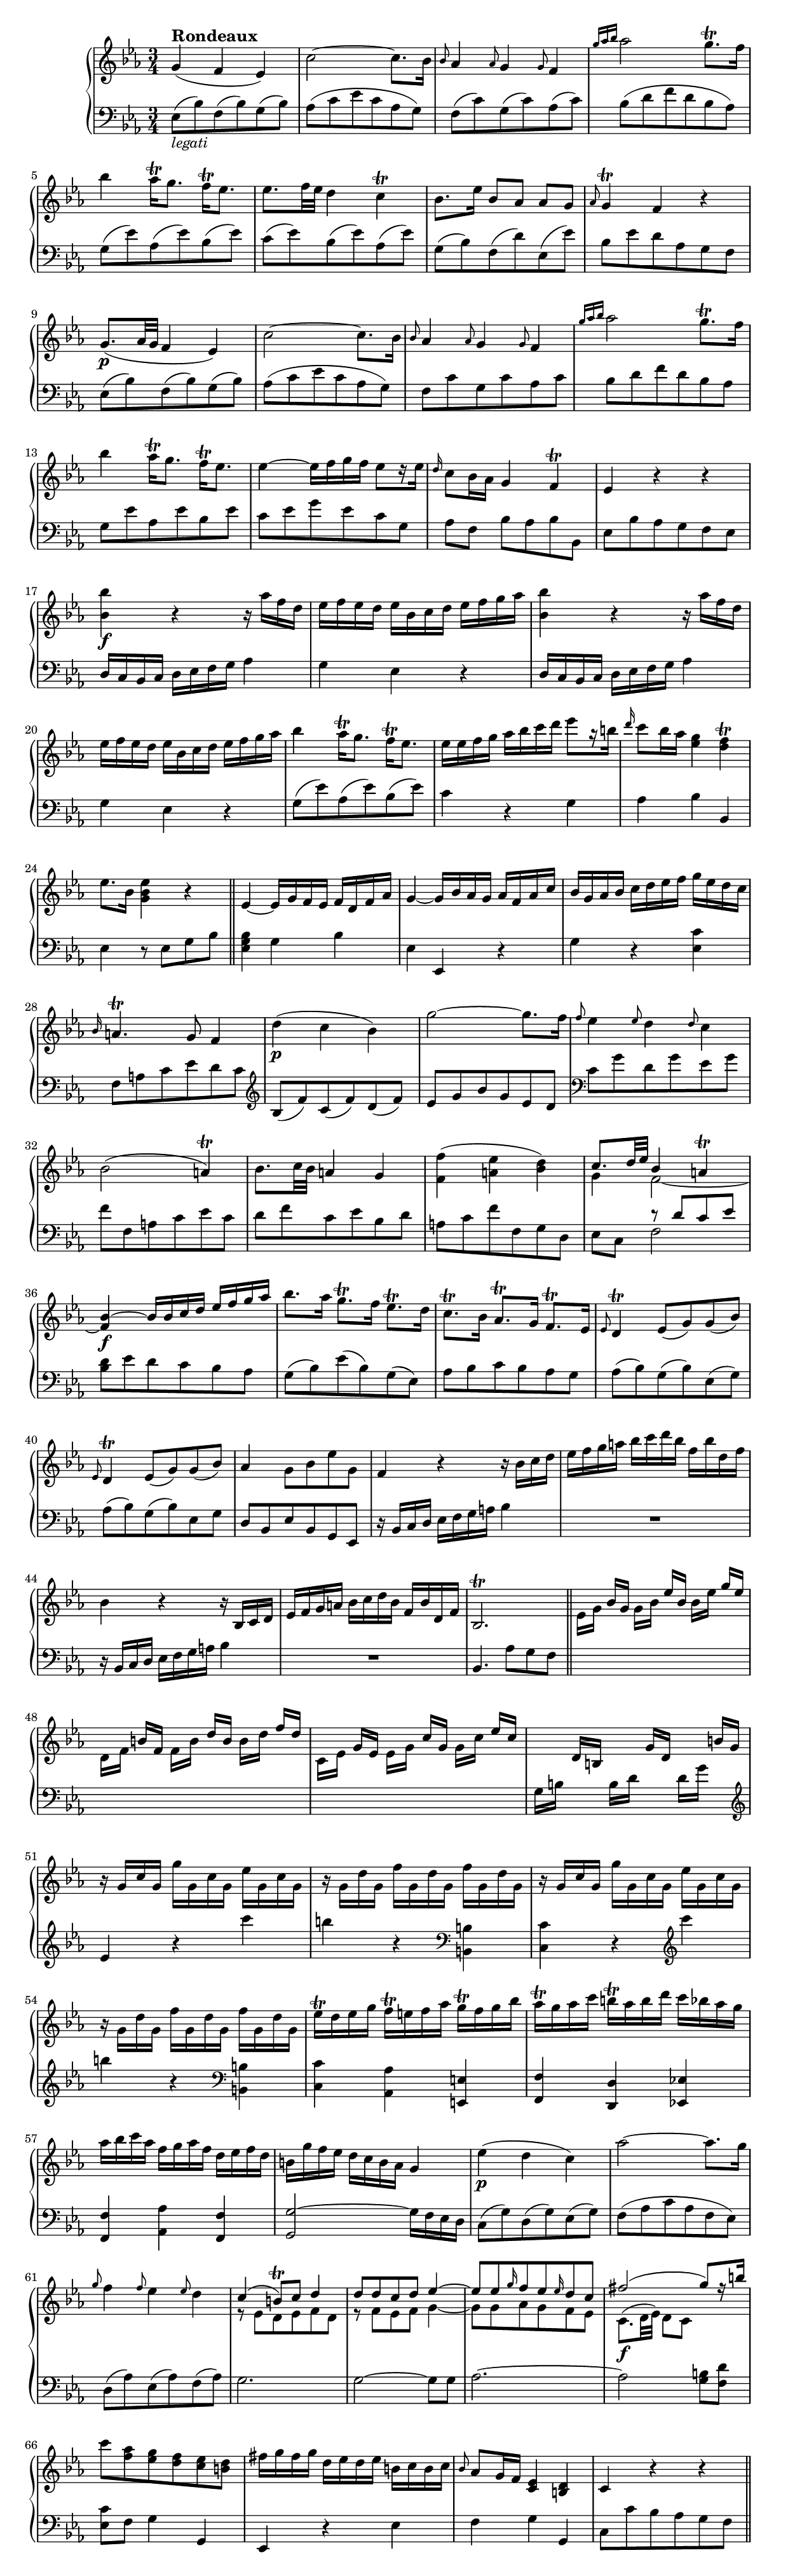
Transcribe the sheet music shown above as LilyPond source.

\version "2.24.0"
\include "../../stylesheets/annotation.ly"
\include "../../stylesheets/score.ly"
\include "../../stylesheets/typography.ly"

piece =  Allegretto

global = {
  \time 3/4
  \key es \major
}

upVoice = \new Voice {
  \relative g' {
    \clef "treble"
    g4 ^\markup \fontsize #1 \bold "Rondeaux" ( f es ) |
    c'2 ~ c8. bes16 |
    \grace { bes8 } as4 \grace { as8 } g4 \grace { g8 } f4 |
    \grace { g'16 as bes } as2 g8. \trill f16 |
    bes4 as16 \trill g8. f16 \trill es8. |
    es8. f32 es d4 c \trill |
    bes8. es16 bes8 [ as ] as [ g ] |
    \grace { as8 } g4 \trill f r |
    g8. ( \p as32 g f4 es) | \barNumberCheck #10
    c'2 ~ c8. bes16 |
    \grace { bes8 } as4 \grace { as8 } g4 \grace { g8 } f4 |
    \grace { g'16 as bes } as2 g8. \trill f16 |
    bes4 as16 \trill g8. f16 \trill es8. |
    es4 ~ es16 f g f es8 [ r16 es ] |
    \grace { d16 } c8 bes16 as g4 f \trill |
    es4 r r |
    <bes'' bes,>4 \f r4 r16 as f d |
    es16 f es d es bes c d es f g as |
    <bes bes,>4 r4 r16 as f d | \barNumberCheck #20
    es16 f es d es bes c d es f g as |
    bes4 as16 \trill g8. f16 \trill es8. |
    es16 es f g as bes c d es8 [ r16 b ] |
    \grace { d16 } c8 bes16 as <g es>4 <f d> \trill |
    es8. bes16 <es bes g>4 r | \section
    es,4 ~ es16 g f es f d f as |
    g4 ~ g16 bes as g as f as c |
    bes16 g as bes c d es f g es d c |
    \grace { bes16 } a4. \trill g8 f4 |
    d'4 ( \p c bes ) | \barNumberCheck #30
    g'2 ~ g8. f16 |
    \grace { f8 } es4 \grace { es8 } d4 \grace { d8 } c4 |
    bes2 ( a4 \trill ) |
    bes8. c32 bes a4 g |
    <f' f,>4 ( <es a,> <d bes> ) |
    << { c8. d32 es bes4 a \trill }          \\ { g4 f2 ~ }               >> |
    << { bes4 ~ \f bes16 bes c d es f g as } \\ { \once \stemUp f,4 s2 }  >> |
    bes'8. as16 g8. \trill f16 es8. \trill d16 |
    c8. \trill bes16 as8. \trill g16 f8. \trill es16 |
    \grace { es8 } d4 \trill es8 ( g ) g ( bes ) | \barNumberCheck #40
    \grace { es,8 } d4 \trill es8 ( g ) g ( bes ) |
    as4 g8 bes es g, |
    f4 r r16 bes c d |
    es16 f g a bes c d bes f bes d, f |
    bes,4 r r16 bes, c d |
    es16 f g a bes c d bes f bes d, f |
    bes,2. \trill | \section
    \stemUp s8 bes'16 g s8 es'16 bes s8 g'16 es |
    s8 b16 f s8 d'16 b s8 f'16 d |
    s8 g,16 es s8 c'16 g s8 es'16 c | \barNumberCheck #50
    s8 d,16 b s8 g'16 d s8 b'16 g \stemNeutral |
    r16 g c g \stemDown g' g, c g es' g, c g |
    r16 g d' g, f' g, d' g, f' g, d' g, \stemNeutral |
    r16 g c g \stemDown g' g, c g es' g, c g |
    r16 g d' g, f' g, d' g, f' g, d' g, \stemNeutral |
    es'16 \trill d es g f \trill e f as g \trill f g bes |
    as16 \trill g as c b \trill as b d c bes as g |
    as16 bes c as f g as f d es f d |
    b16 g' f es d c b as g4 |
    es'4 ( \p d c ) | \barNumberCheck #60
    as'2 ~ as8. g16 |
    \grace { g8 } f4 \grace { f8 } es4 \grace { es8 } d4
    << { c4 ( b8 \trill ) c d4 }                             \\ { r8 es, d es f d }                        >> |
    << { d'8 d c d es4 ~ }                                   \\ { r8 f, es f g4 ~ }                        >> |
    << { es'8 es \grace { g16 } f8 es \grace { es16 } d8 c } \\ { g8 g as g f es }                         >> |
    << { fis'2 \f ( g8 [ ) r16 b ] }                         \\ { \once \slurUp c,,8. ( d32 es ) d8 c s4 } >> |
    c''8 <as f> <g es> <f d> <es c> <d b> |
    fis16 g fis g d es d es b c b c |
    \grace { bes8 } as g16 f <es c>4 <d b> |
    c4 r r \bar "||"
  }
}

downVoice = \new Voice {
  \relative es {
    \clef "bass"
    es8 _\markup \italic "legati" ( bes' ) f ( bes ) g ( bes ) |
    as8 ( c es c as g ) |
    f8 ( c' ) g ( c ) as ( c ) |
    bes8 ( d f d bes as ) |
    g8 ( es' ) as, ( es' ) bes ( es ) |
    c8 ( es ) bes ( es ) as, ( es' ) |
    g,8 ( bes ) f ( d' ) es, ( es' ) |
    bes8 es d as g f |
    es8 ( bes' ) f ( bes ) g ( bes ) | \barNumberCheck #10
    as8 ( c es c as g ) |
    f8 c' g c as c |
    bes8 d f d bes as |
    g8 es' as, es' bes es |
    c8 es g es c g |
    as8 [ f ] bes as bes bes, |
    es8 bes' as g f es |
    d16 c bes c d es f g as4 |
    g4 es r |
    d16 c bes c d es f g as4 | \barNumberCheck #20
    g4 es r |
    g8 ( es' ) as, ( es' ) bes ( es ) |
    c4 r g |
    as4 bes bes, |
    es4 r8 es g bes | \section
    <bes g es>4 g bes |
    es,4 es, r |
    g'4 r <c es,> |
    f,8 a c es d c |
    \clef "treble" bes8 ( f' ) c ( f ) d ( f ) | \barNumberCheck #30
    es8 g bes g es d \clef "bass" |
    c8 g' d g es g |
    f8 f, a c es c |
    d8 f c es bes d |
    a8 c f f, g d |
    es8 c << { \voiceOne r8 d' c es } \new Voice { \voiceTwo f,2 } >> \oneVoice |
    <d' bes>8 es d c bes as |
    g8 ( bes ) es ( bes ) g ( es ) |
    as8 bes c bes as g |
    as8 ( bes ) g ( bes ) es, ( g ) | \barNumberCheck #40
    as8 ( bes ) g ( bes ) es, g |
    d8 bes es bes g es |
    r16 bes' c d es f g a bes4 |
    R2. |
    r16 bes, c d es f g a bes4 |
    R2. |
    bes,4. as'8 g f | \section
    \change Staff = "up" \stemDown es'16 g s8 g16 bes s8 bes16 es s8 |
    d,16 f s8 f16 b s8 b16 d s8 |
    c,16 es s8 es16 g s8 g16 c s8 \stemNeutral \change Staff = "down" | \barNumberCheck #50
    g,16 b s8 b16 d s8 d16 g s8 |
    \clef "treble" es4 r c'' |
    b4 r \clef "bass" <b,, b,> |
    <c c,>4 r \clef "treble" c'' |
    b4 r \clef "bass" <b,, b,> |
    <c c,>4 <as as,> <e e,> |
    <f f,>4 <d d,> <es! es,!> |
    <f f,>4 <as as,> <f f,> |
    <g g,>2 ~ g16 f es d |
    c8 ( g' ) d ( g ) es ( g ) | \barNumberCheck #60
    f8 ( as c as f es ) |
    d8 ( as' ) es ( as ) f ( as ) |
    g2. |
    g2 ~ g8 g |
    as2. ~ |
    as2 <b g>8 <d f,> |
    <c es,>8 f, g4 g, |
    es4 r es' |
    f4 g g, |
    c8 c' bes as g f \bar "||"
  }
}

\score {
  \new PianoStaff <<
    \new Staff = "up" << \global \upVoice >>
    \new Staff = "down" << \global \downVoice >>
  >>
}
